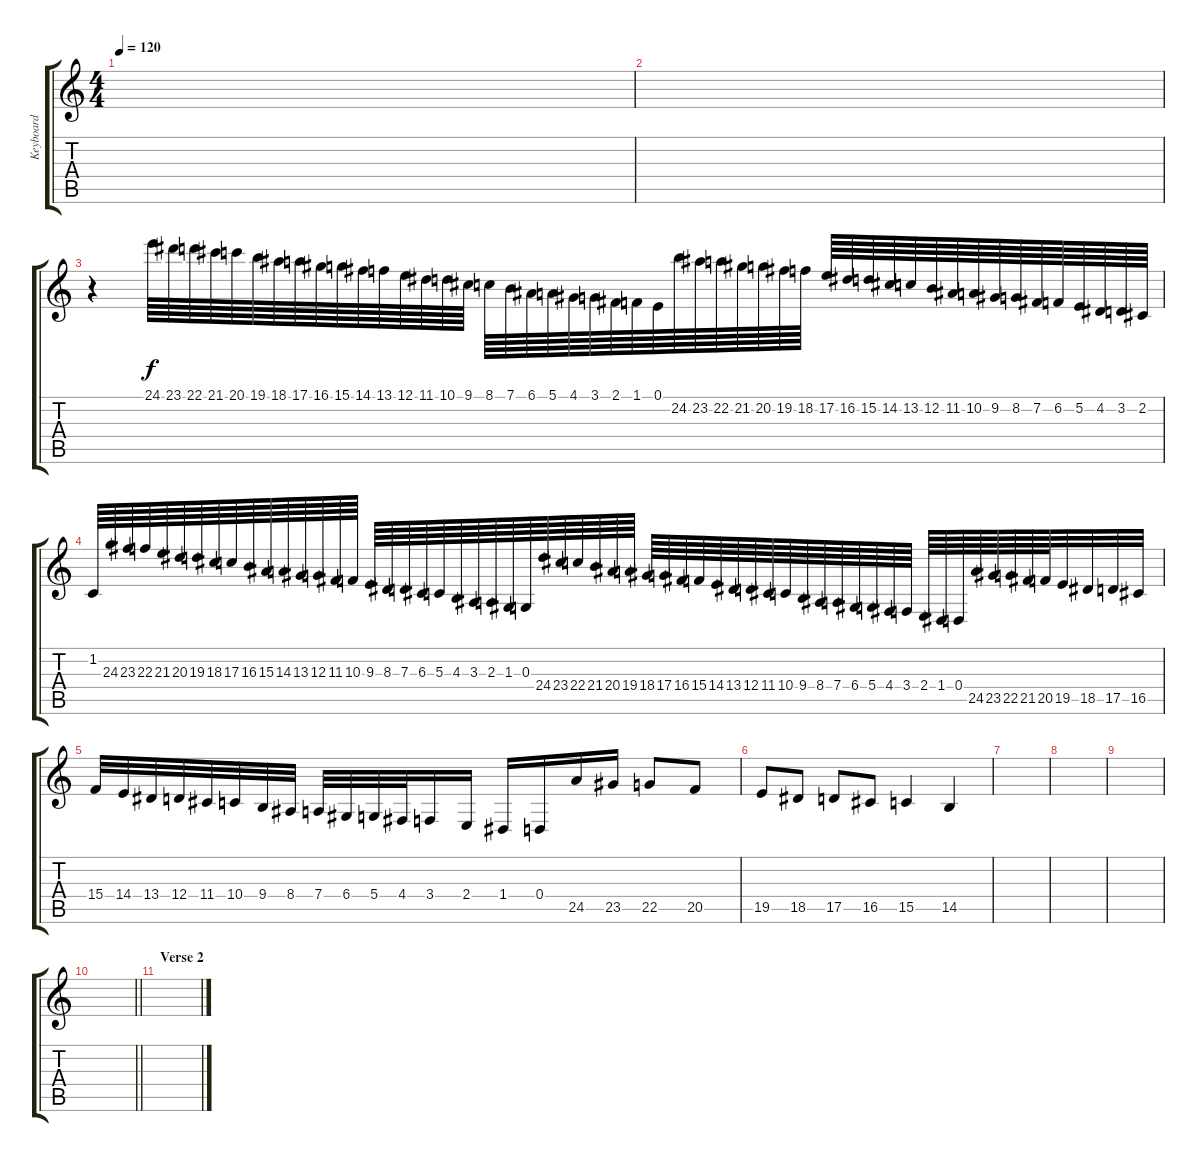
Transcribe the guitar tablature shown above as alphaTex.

\track ("Keyboard" "Keyboard") {instrument guitarfretnoise}
\staff {score tabs}
\tuning (E4 B3 G3 D3 A2 E2) {hide}
\ts (4 4)
\tempo 120
\clef g2
\ks c
|
|
r.4 24.1.64 23.1.64 22.1.64 21.1.64 20.1.64 19.1.64 18.1.64 17.1.64 16.1.64 15.1.64 14.1.64 13.1.64 12.1.64 11.1.64 10.1.64 9.1.64 8.1.64 7.1.64 6.1.64 5.1.64 4.1.64 3.1.64 2.1.64 1.1.64 0.1.64 24.2.64 23.2.64 22.2.64 21.2.64 20.2.64 19.2.64 18.2.64 17.2.64 16.2.64 15.2.64 14.2.64 13.2.64 12.2.64 11.2.64 10.2.64 9.2.64 8.2.64 7.2.64 6.2.64 5.2.64 4.2.64 3.2.64 2.2.64 |
1.2.64 24.3.64 23.3.64 22.3.64 21.3.64 20.3.64 19.3.64 18.3.64 17.3.64 16.3.64 15.3.64 14.3.64 13.3.64 12.3.64 11.3.64 10.3.64 9.3.64 8.3.64 7.3.64 6.3.64 5.3.64 4.3.64 3.3.64 2.3.64 1.3.64 0.3.64 24.4.64 23.4.64 22.4.64 21.4.64 20.4.64 19.4.64 18.4.64 17.4.64 16.4.64 15.4.64 14.4.64 13.4.64 12.4.64 11.4.64 10.4.64 9.4.64 8.4.64 7.4.64 6.4.64 5.4.64 4.4.64 3.4.64 2.4.64 1.4.64 0.4.64 24.5.64 23.5.64 22.5.64 21.5.64 20.5.64 19.5.32 18.5.32 17.5.32 16.5.32 |
15.4.32 14.4.32 13.4.32 12.4.32 11.4.32 10.4.32 9.4.32 8.4.32 7.4.32 6.4.32 5.4.32 4.4.32 3.4.16 2.4.16 1.4.16 0.4.16 24.5.16 23.5.16 22.5.8 20.5.8 |
19.5.8 18.5.8 17.5.8 16.5.8 15.5.4 14.5.4 |
|
|
|
\barLineRight lightlight
|
\section ("" "Verse 2")
